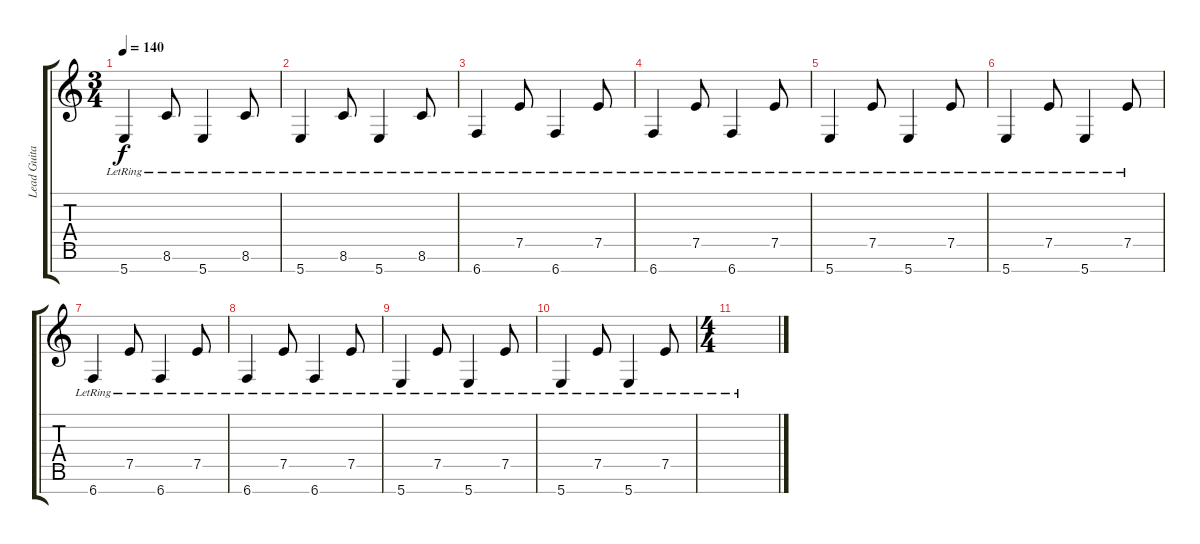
\track ("Lead Guitar I" "Lead Guita") {instrument distortionguitar}
\staff {score tabs}
\tuning (E4 B3 G3 D3 A2 E2 B1) {hide}
\ts (3 4)
\tempo 140
\clef g2
\ks c
5.7{lr}.4{dy f} 8.6{lr}.8 5.7{lr}.4 8.6{lr}.8 |
5.7{lr}.4 8.6{lr}.8 5.7{lr}.4 8.6{lr}.8 |
6.7{lr}.4 7.5{lr}.8 6.7{lr}.4 7.5{lr}.8 |
6.7{lr}.4 7.5{lr}.8 6.7{lr}.4 7.5{lr}.8 |
5.7{lr}.4 7.5{lr}.8 5.7{lr}.4 7.5{lr}.8 |
5.7{lr}.4 7.5{lr}.8 5.7{lr}.4 7.5{lr}.8 |
6.7{lr}.4 7.5{lr}.8 6.7{lr}.4 7.5{lr}.8 |
6.7{lr}.4 7.5{lr}.8 6.7{lr}.4 7.5{lr}.8 |
5.7{lr}.4 7.5{lr}.8 5.7{lr}.4 7.5{lr}.8 |
5.7{lr}.4 7.5{lr}.8 5.7{lr}.4 7.5{lr}.8 |
\ts (4 4)
